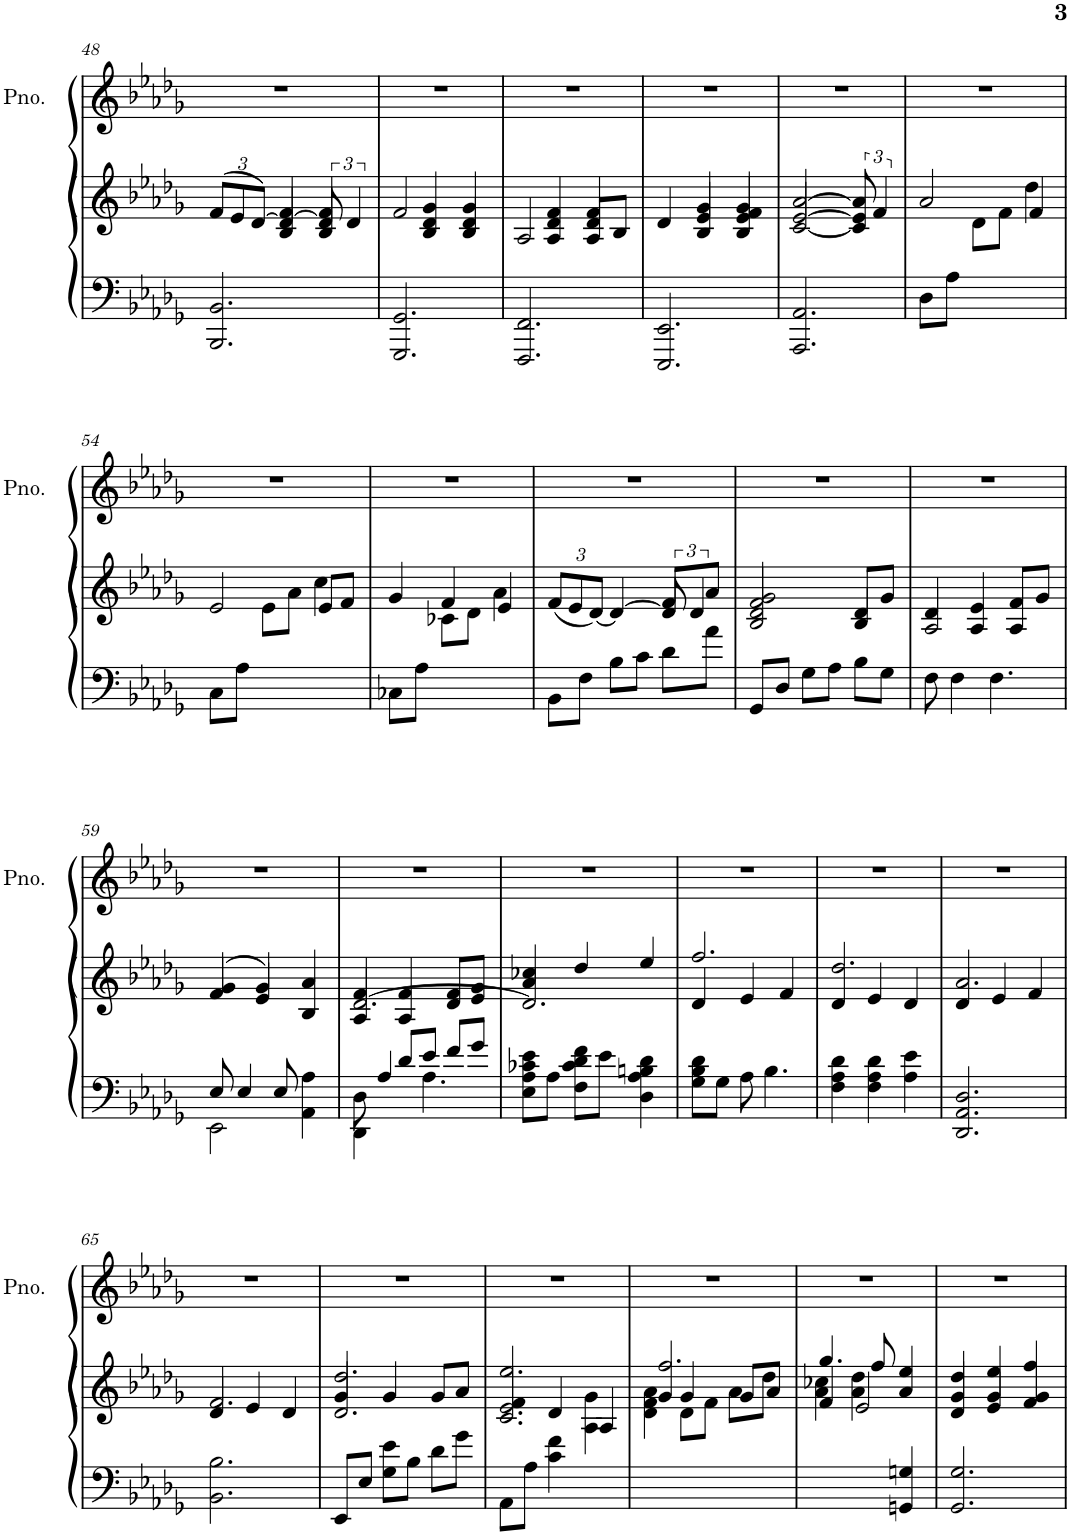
**kern	**kern	**kern
*part2	*part2	*part1
*staff3	*staff2	*staff1
*I"Piano	*	*I"Piano
*I'Pno	*	*I'Pno.
!!LO:PB:g=z
*clefF4	*clefG2	*clefG2
*k[b-e-a-d-g-]	*k[b-e-a-d-g-]	*k[b-e-a-d-g-]
*M3/4	*M3/4	*M3/4
*	*Xbrackettup	*
=48	=48	=48
*	*^	*
2.BBB-/ 2.BB-/	(12f/L	4ryy	2.r
.	12e-/	.	.
.	[12d-/J)	.	.
.	4d-/_	4B-/ 4f/	.
*	*brackettup	*	*
.	12d-/]	4B-/ 4f/	.
.	6d-/	.	.
=49	=49	=49	=49
2.GGG-/ 2.GG-/	2f/	4ryy	2.r
.	.	4B-/ 4d-/ 4g-/	.
.	4B-/	4d-/ 4g-/	.
=50	=50	=50	=50
2.FFF/ 2.FF/	2A-/	4ryy	2.r
.	.	4A-/ 4d-/ 4f/	.
.	8A-/L	4d-/ 4f/	.
.	8B-/J	.	.
=51	=51	=51	=51
2.EEE-/ 2.EE-/	4d-/	4ryy	2.r
.	4e-/	4B-/ 4g-/	.
.	4f/	4B-/ 4e-/ 4g-/	.
=52	=52	=52	=52
2.AAA-/ 2.AA-/	[2e-/	[<2c/ [2a-/	2.r
.	12c/] 12e-/] 12a-/]	4ryy	.
.	6f/	.	.
=53	=53	=53	=53
8D-\L	2a-/	4ryy	2.r
8A-\J	.	.	.
2ryy	.	8d-\L	.
.	.	8f\J	.
.	4f/	4dd-\	.
!!LO:LB:g=z
=54	=54	=54	=54
8C\L	2e-/	4ryy	2.r
8A-\J	.	.	.
2ryy	.	8e-\L	.
.	.	8a-\J	.
.	8e-/L	4cc\	.
.	8f/J	.	.
=55	=55	=55	=55
8C-X\L	4g-/	4ryy	2.r
8A-\J	.	.	.
2ryy	4f/	8c-X\L	.
.	.	8d-\J	.
.	4e-/	4a-\	.
=56	=56	=56	=56
*	*Xbrackettup	*	*
8BB-\L	(12f/L	2ryy	2.r
.	12e-/	.	.
8F\J	.	.	.
.	[12d-/J)	.	.
8B-\L	4d-/_	.	.
8c\J	.	.	.
*	*brackettup	*	*
8d-\L	12d-/]	8f/L	.
.	6d-/	.	.
8a-\J	.	8a-/J	.
=57	=57	=57	=57
8GG-/L	2f/	2B-/ 2d-/ 2g-/	2.r
8D-/J	.	.	.
8G-\L	.	.	.
8A-\J	.	.	.
8B-\L	4B-/	8d-/L	.
8G-\J	.	8g-/J	.
=58	=58	=58	=58
8F\	2A-/	4d-/	2.r
4F\	.	.	.
.	.	4A-/ 4e-/	.
4.F\	.	.	.
.	8f/L	4A-/	.
.	8g-/J	.	.
!!LO:LB:g=z
=59	=59	=59	=59
*^	*	*	*
2EE-\	8E-/	(4f/	4g-/	2.r
.	4E-/	.	.	.
.	.	4e-/)	4g-/	.
.	8E-/	.	.	.
4AA-\ 4A-\	4ryy	4B-/	4a-/	.
=60	=60	=60	=60	=60
4DD-\	8D-\	[2.d-/	4A-/ 4f/	2.r
.	4A-/	.	.	.
8d-/L	.	.	4A-/ 4f/	.
8e-/J	4.A-\	.	.	.
8f/L	.	.	8d-/ 8f/L	.
8g-/J	.	.	8e-/ 8g-/J	.
*v	*v	*	*	*
=61	=61	=61	=61
8E-\ 8A-\ 8c-X\ 8e-\L	2.d-/]	4a-/ 4cc-X/	2.r
8A-\J	.	.	.
8F\ 8c-\ 8d-\ 8f\L	.	4dd-/	.
8e-\J	.	.	.
4D-\ 4A-\ 4Bn\ 4d-\	.	4ee-/	.
=62	=62	=62	=62
8G-\ 8B-\ 8d-\L	4d-/	2.ff/	2.r
8G-\J	.	.	.
8A-\	4e-/	.	.
4.B-\	.	.	.
.	4f/	.	.
=63	=63	=63	=63
4F\ 4A-\ 4d-\	4d-/	2.dd-/	2.r
4F\ 4A-\ 4d-\	4e-/	.	.
4A-\ 4e-\	4d-/	.	.
=64	=64	=64	=64
2.DD-/ 2.AA-/ 2.D-/	4d-/	2.a-/	2.r
.	4e-/	.	.
.	4f/	.	.
!!LO:LB:g=z
=65	=65	=65	=65
2.BB-\ 2.B-\	4d-/	2.f/	2.r
.	4e-/	.	.
.	4d-/	.	.
=66	=66	=66	=66
8EE-/L	4g-/	2.d-/ 2.dd-/	2.r
8E-/J	.	.	.
8G-\ 8e-\L	4g-/	.	.
8B-\J	.	.	.
8d-\L	8g-/L	.	.
8g-\J	8a-/J	.	.
=67	=67	=67	=67
*	*	*^	*
8AA-\L	4f/	2.c/ 2.e-/ 2.ee-/	2ryy	2.r
8A-\J	.	.	.	.
4c\ 4f\	4d-/	.	.	.
4ryy	4A-/	.	4A-\ 4g-\	.
=68	=68	=68	=68	=68
2.ryy	4g-/	2.ff/	4d-\ 4f\ 4a-\	2.r
.	4g-/	.	8d-\L	.
.	.	.	8f\J	.
.	8g-/L	.	8a-\L	.
.	8a-/J	.	8dd-\J	.
=69	=69	=69	=69	=69
2ryy	4f/	4.gg-/	4a-\ 4cc-X\	2.r
.	2e-/	.	4a-\ 4dd-\	.
.	.	8ff/	.	.
4GGn/ 4Gn/	.	4a-/ 4ee-/	4ryy	.
*	*	*v	*v	*
=70	=70	=70	=70
2.GG-/ 2.G-/	4d-/ 4dd-/	4g-/	2.r
.	4e-/	4g-/ 4ee-/	.
.	4f/	4g-/ 4ff/	.
*	*v	*v	*
=	=	=
*-	*-	*-
